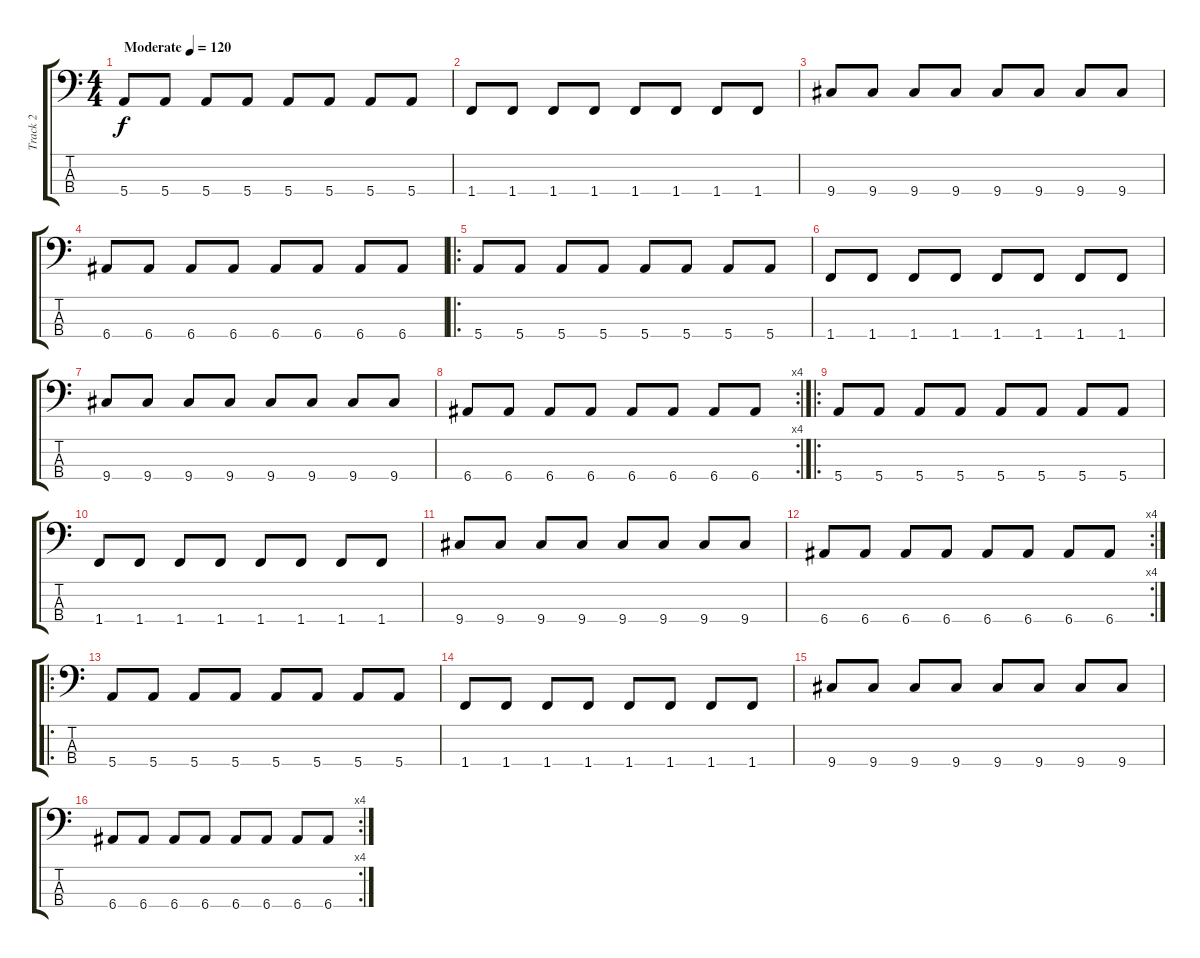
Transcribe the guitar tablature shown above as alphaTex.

\track ("Track 2" "Track 2") {instrument electricbassfinger}
\staff {score tabs}
\tuning (G2 D2 A1 E1) {hide}
\ts (4 4)
\tempo (120 "Moderate")
\clef f4
\ks c
5.4.8{dy f instrument electricbassfinger} 5.4.8 5.4.8 5.4.8 5.4.8 5.4.8 5.4.8 5.4.8 |
1.4.8 1.4.8 1.4.8 1.4.8 1.4.8 1.4.8 1.4.8 1.4.8 |
9.4.8 9.4.8 9.4.8 9.4.8 9.4.8 9.4.8 9.4.8 9.4.8 |
6.4.8 6.4.8 6.4.8 6.4.8 6.4.8 6.4.8 6.4.8 6.4.8 |
\ro
5.4.8 5.4.8 5.4.8 5.4.8 5.4.8 5.4.8 5.4.8 5.4.8 |
1.4.8 1.4.8 1.4.8 1.4.8 1.4.8 1.4.8 1.4.8 1.4.8 |
9.4.8 9.4.8 9.4.8 9.4.8 9.4.8 9.4.8 9.4.8 9.4.8 |
\rc 4
6.4.8 6.4.8 6.4.8 6.4.8 6.4.8 6.4.8 6.4.8 6.4.8 |
\ro
5.4.8 5.4.8 5.4.8 5.4.8 5.4.8 5.4.8 5.4.8 5.4.8 |
1.4.8 1.4.8 1.4.8 1.4.8 1.4.8 1.4.8 1.4.8 1.4.8 |
9.4.8 9.4.8 9.4.8 9.4.8 9.4.8 9.4.8 9.4.8 9.4.8 |
\rc 4
6.4.8 6.4.8 6.4.8 6.4.8 6.4.8 6.4.8 6.4.8 6.4.8 |
\ro
5.4.8 5.4.8 5.4.8 5.4.8 5.4.8 5.4.8 5.4.8 5.4.8 |
1.4.8 1.4.8 1.4.8 1.4.8 1.4.8 1.4.8 1.4.8 1.4.8 |
9.4.8 9.4.8 9.4.8 9.4.8 9.4.8 9.4.8 9.4.8 9.4.8 |
\rc 4
6.4.8 6.4.8 6.4.8 6.4.8 6.4.8 6.4.8 6.4.8 6.4.8
